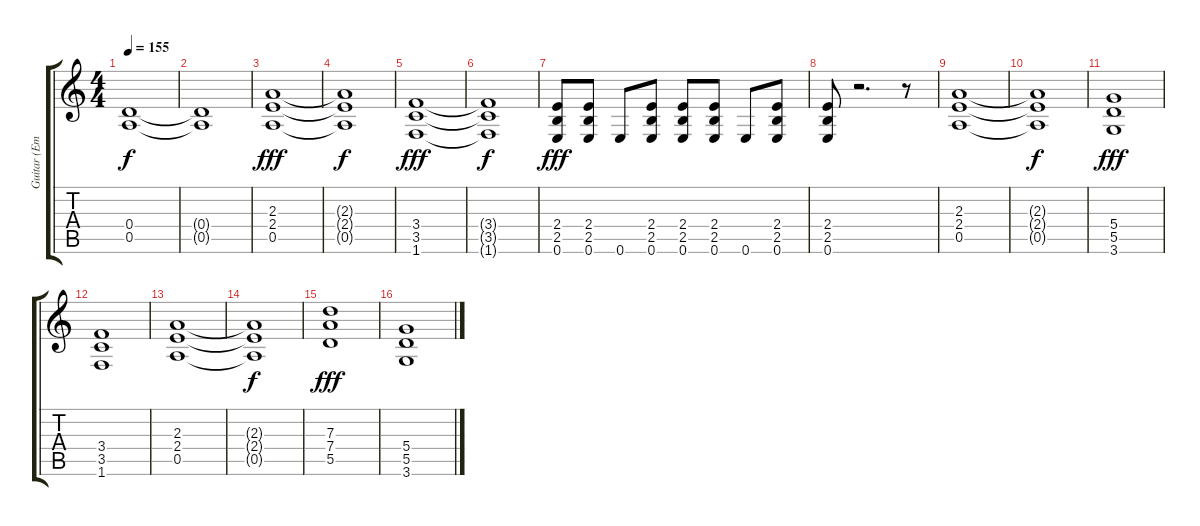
\track ("Guitar (Emppu)" "Guitar (Em") {instrument distortionguitar}
\staff {score tabs}
\tuning (E4 B3 G3 D3 A2 E2) {hide}
\ts (4 4)
\tempo 155
\clef g2
\ks c
(0.4 0.5).1{dy f} |
(0.4{t} 0.5{t}).1 |
(2.3 2.4 0.5).1{dy fff} |
(2.3{t} 2.4{t} 0.5{t}).1{dy f} |
(3.4 3.5 1.6).1{dy fff} |
(3.4{t} 3.5{t} 1.6{t}).1{dy f} |
(2.4 2.5 0.6).8{dy fff} (2.4 2.5 0.6).8 0.6.8 (2.4 2.5 0.6).8 (2.4 2.5 0.6).8 (2.4 2.5 0.6).8 0.6.8 (2.4 2.5 0.6).8 |
(2.4 2.5 0.6).8 r.2{d} r.8 |
(2.3 2.4 0.5).1 |
(2.3{t} 2.4{t} 0.5{t}).1{dy f} |
(5.4 5.5 3.6).1{dy fff} |
(3.4 3.5 1.6).1 |
(2.3 2.4 0.5).1 |
(2.3{t} 2.4{t} 0.5{t}).1{dy f} |
(7.3 7.4 5.5).1{dy fff} |
(5.4 5.5 3.6).1
